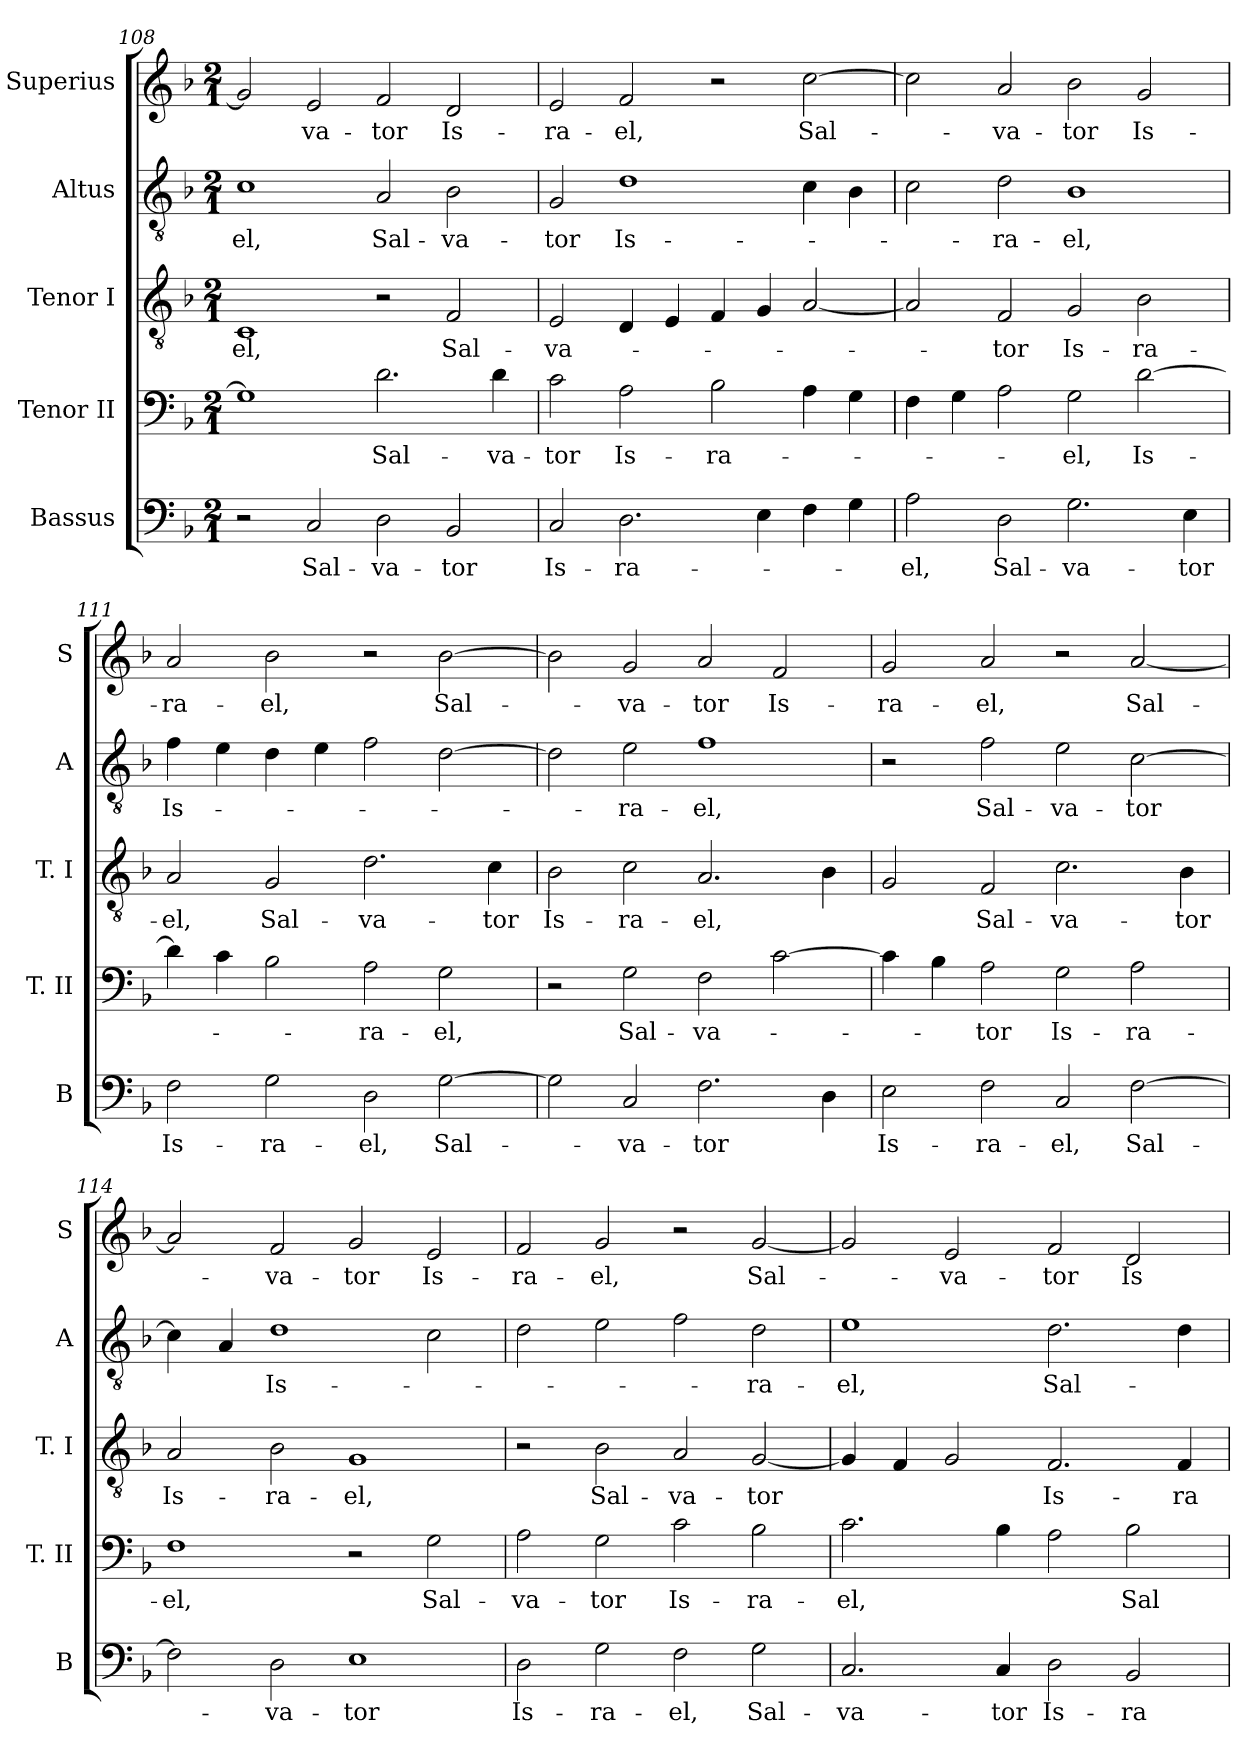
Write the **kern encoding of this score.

**kern	**text	**kern	**text	**kern	**text	**kern	**text	**kern	**text
*part5	*part5	*part4	*part4	*part3	*part3	*part2	*part2	*part1	*part1
*staff5	*staff5	*staff4	*staff4	*staff3	*staff3	*staff2	*staff2	*staff1	*staff1
*I"Bassus	*	*I"Tenor II	*	*I"Tenor I	*	*I"Altus	*	*I"Superius	*
*I'B	*	*I'T. II	*	*I'T. I	*	*I'A	*	*I'S	*
*clefF4	*	*clefF4	*	*clefGv2	*	*clefGv2	*	*clefG2	*
*k[b-]	*	*k[b-]	*	*k[b-]	*	*k[b-]	*	*k[b-]	*
*F:	*	*F:	*	*F:	*	*F:	*	*F:	*
*M2/1	*	*M2/1	*	*M2/1	*	*M2/1	*	*M2/1	*
=108	=108	=108	=108	=108	=108	=108	=108	=108	=108
2r	.	1G]	.	1C	-el,	1c	-el,	2g]	.
2C	Sal-	.	.	.	.	.	.	2e	-va-
2D	-va-	2.d	Sal-	2r	.	2A	Sal-	2f	-tor
2BB-	-tor	.	.	2F	Sal-	2B-	-va-	2d	Is-
.	.	4d	-va-	.	.	.	.	.	.
=109	=109	=109	=109	=109	=109	=109	=109	=109	=109
2C	Is-	2c	-tor	2E	-va-	2G	-tor	2e	-ra-
2.D	-ra-	2A	Is-	4D	.	1d	Is-	2f	-el,
.	.	.	.	4E	.	.	.	.	.
.	.	2B-	-ra-	4F	.	.	.	2r	.
4E	.	.	.	4G	.	.	.	.	.
4F	.	4A	.	[2A	.	4c	.	[2cc	Sal-
4G	.	4G	.	.	.	4B-	.	.	.
=110	=110	=110	=110	=110	=110	=110	=110	=110	=110
2A	-el,	4F	.	2A]	.	2c	.	2cc]	.
.	.	4G	.	.	.	.	.	.	.
2D	Sal-	2A	.	2F	-tor	2d	-ra-	2a	-va-
2.G	-va-	2G	-el,	2G	Is-	1B-	-el,	2b-	-tor
.	.	[2d	Is-	2B-	-ra-	.	.	2g	Is-
4E	-tor	.	.	.	.	.	.	.	.
=111	=111	=111	=111	=111	=111	=111	=111	=111	=111
2F	Is-	4d]	.	2A	-el,	4f	Is-	2a	-ra-
.	.	4c	.	.	.	4e	.	.	.
2G	-ra-	2B-	.	2G	Sal-	4d	.	2b-	-el,
.	.	.	.	.	.	4e	.	.	.
2D	-el,	2A	-ra-	2.d	-va-	2f	.	2r	.
[2G	Sal-	2G	-el,	.	.	[2d	.	[2b-	Sal-
.	.	.	.	4c	-tor	.	.	.	.
=112	=112	=112	=112	=112	=112	=112	=112	=112	=112
2G]	.	2r	.	2B-	Is-	2d]	.	2b-]	.
2C	-va-	2G	Sal-	2c	-ra-	2e	-ra-	2g	-va-
2.F	-tor	2F	-va-	2.A	-el,	1f	-el,	2a	-tor
.	.	[2c	.	.	.	.	.	2f	Is-
4D	.	.	.	4B-	.	.	.	.	.
=113	=113	=113	=113	=113	=113	=113	=113	=113	=113
2E	Is-	4c]	.	2G	.	2r	.	2g	-ra-
.	.	4B-	.	.	.	.	.	.	.
2F	-ra-	2A	-tor	2F	Sal-	2f	Sal-	2a	-el,
2C	-el,	2G	Is-	2.c	-va-	2e	-va-	2r	.
[2F	Sal-	2A	-ra-	.	.	[2c	-tor	[2a	Sal-
.	.	.	.	4B-	-tor	.	.	.	.
=114	=114	=114	=114	=114	=114	=114	=114	=114	=114
2F]	.	1F	-el,	2A	Is-	4c]	.	2a]	.
.	.	.	.	.	.	4A	.	.	.
2D	-va-	.	.	2B-	-ra-	1d	Is-	2f	-va-
1E	-tor	2r	.	1G	-el,	.	.	2g	-tor
.	.	2G	Sal-	.	.	2c	.	2e	Is-
=115	=115	=115	=115	=115	=115	=115	=115	=115	=115
2D	Is-	2A	-va-	2r	.	2d	.	2f	-ra-
2G	-ra-	2G	-tor	2B-	Sal-	2e	.	2g	-el,
2F	-el,	2c	Is-	2A	-va-	2f	.	2r	.
2G	Sal-	2B-	-ra-	[2G	-tor	2d	-ra-	[2g	Sal-
=116	=116	=116	=116	=116	=116	=116	=116	=116	=116
2.C	-va-	2.c	-el,	4G]	.	1e	-el,	2g]	.
.	.	.	.	4F	.	.	.	.	.
.	.	.	.	2G	.	.	.	2e	-va-
4C	-tor	4B-	.	.	.	.	.	.	.
2D	Is-	2A	.	2.F	Is-	2.d	Sal-	2f	-tor
2BB-	-ra-	2B-	Sal-	.	.	.	.	2d	Is-
.	.	.	.	4F	-ra-	4d	.	.	.
=	=	=	=	=	=	=	=	=	=
*-	*-	*-	*-	*-	*-	*-	*-	*-	*-
